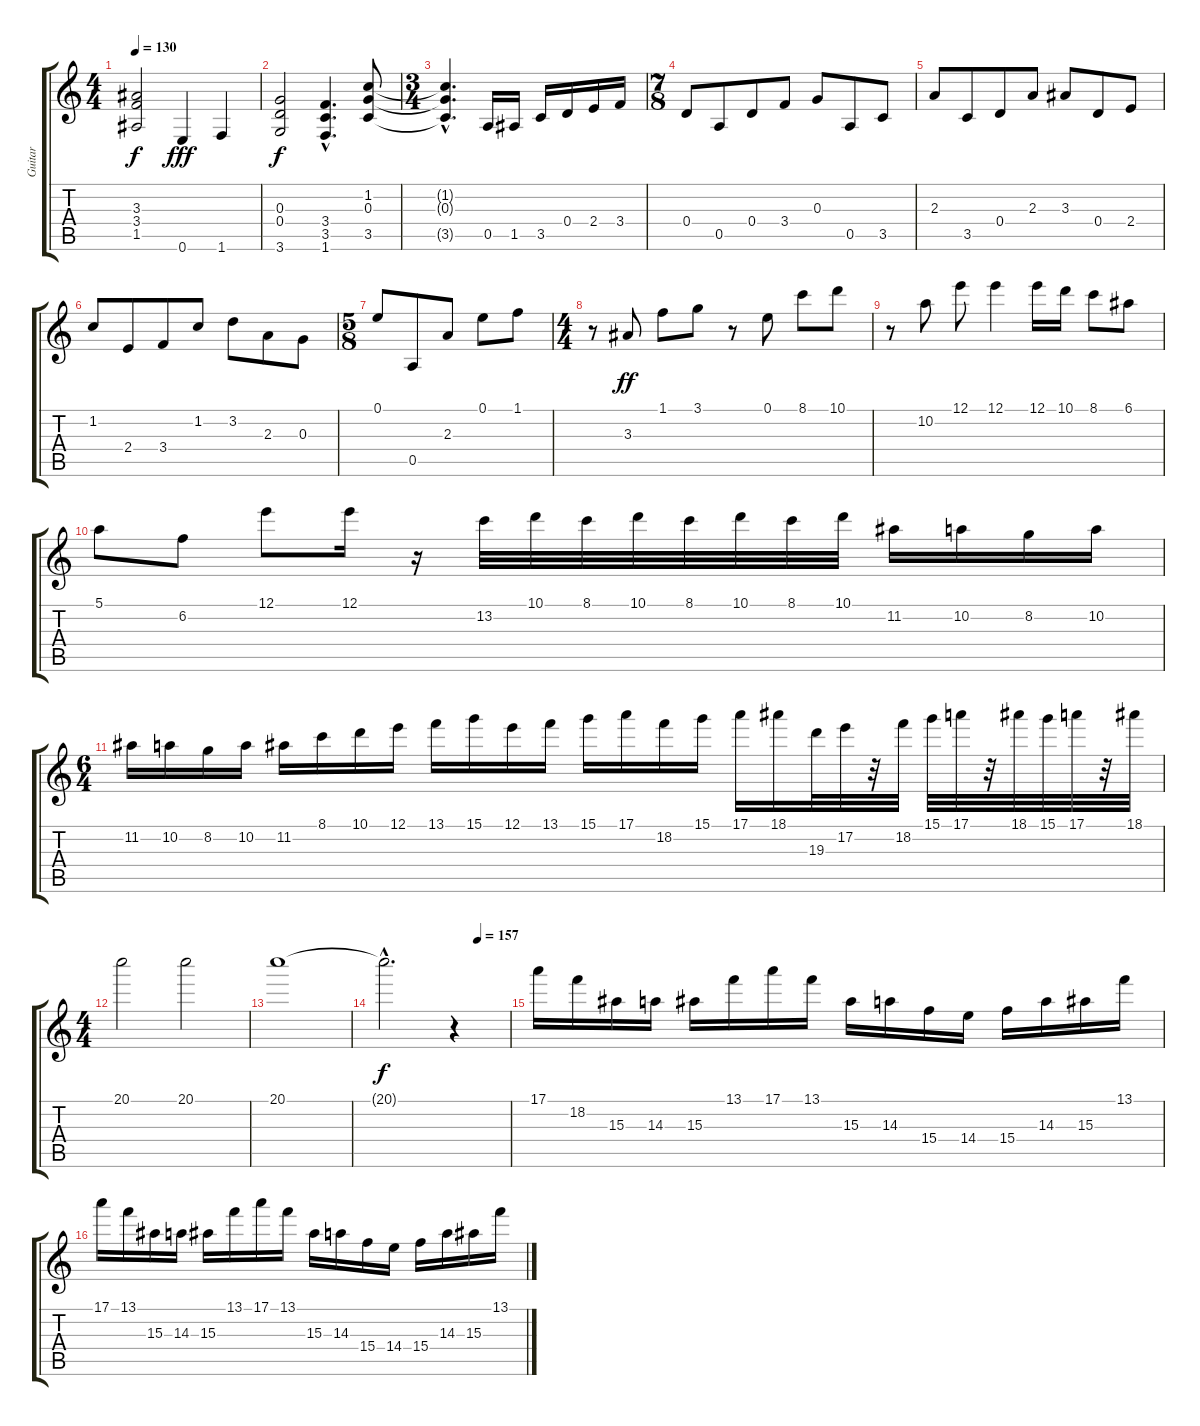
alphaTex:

\track ("Guitar " "Guitar ") {instrument distortionguitar}
\staff {score tabs}
\tuning (E4 B3 G3 D3 A2 E2) {hide}
\ts (4 4)
\tempo 130
\clef g2
\ks c
(3.3{t} 3.4{t} 1.5{t}).2{dy f} 0.6.4{dy fff} 1.6.4 |
(0.3 0.4 3.6).2{dy f} (3.4{hac} 3.5{hac} 1.6{hac}).4{d} (1.2 0.3 3.5).8 |
\ts (3 4)
(1.2{hac t} 0.3{hac t} 3.5{hac t}).4{d} 0.5.16 1.5.16 3.5.16 0.4.16 2.4.16 3.4.16 |
\ts (7 8)
0.4.8 0.5.8 0.4.8 3.4.8 0.3.8 0.5.8 3.5.8 |
2.3.8 3.5.8 0.4.8 2.3.8 3.3.8 0.4.8 2.4.8 |
1.2.8 2.4.8 3.4.8 1.2.8 3.2.8 2.3.8 0.3.8 |
\ts (5 8)
0.1.8 0.5.8 2.3.8 0.1.8 1.1.8 |
\ts (4 4)
r.8 3.3.8{dy ff} 1.1.8 3.1.8 r.8 0.1.8 8.1.8 10.1.8 |
r.8 10.2.8 12.1.8 12.1.4 12.1.16 10.1.16 8.1.8 6.1.8 |
5.1.8 6.2.8 12.1.8 12.1.16 r.16 13.2.32 10.1.32 8.1.32 10.1.32 8.1.32 10.1.32 8.1.32 10.1.32 11.2.16 10.2.16 8.2.16 10.2.16 |
\ts (6 4)
11.2.16 10.2.16 8.2.16 10.2.16 11.2.16 8.1.16 10.1.16 12.1.16 13.1.16 15.1.16 12.1.16 13.1.16 15.1.16 17.1.16 18.2.16 15.1.16 17.1.16 18.1.16 19.3.32 17.2.32 r.32 18.2.32 15.1.32 17.1.32 r.32 18.1.32 15.1.32 17.1.32 r.32 18.1.32 |
\ts (4 4)
20.1.2 20.1.2 |
20.1.1 |
\tempo (157 0.75)
20.1{hac t}.2{d dy f} r.4 |
17.1.16 18.2.16 15.3.16 14.3.16 15.3.16 13.1.16 17.1.16 13.1.16 15.3.16 14.3.16 15.4.16 14.4.16 15.4.16 14.3.16 15.3.16 13.1.16 |
17.1.16 13.1.16 15.3.16 14.3.16 15.3.16 13.1.16 17.1.16 13.1.16 15.3.16 14.3.16 15.4.16 14.4.16 15.4.16 14.3.16 15.3.16 13.1.16
